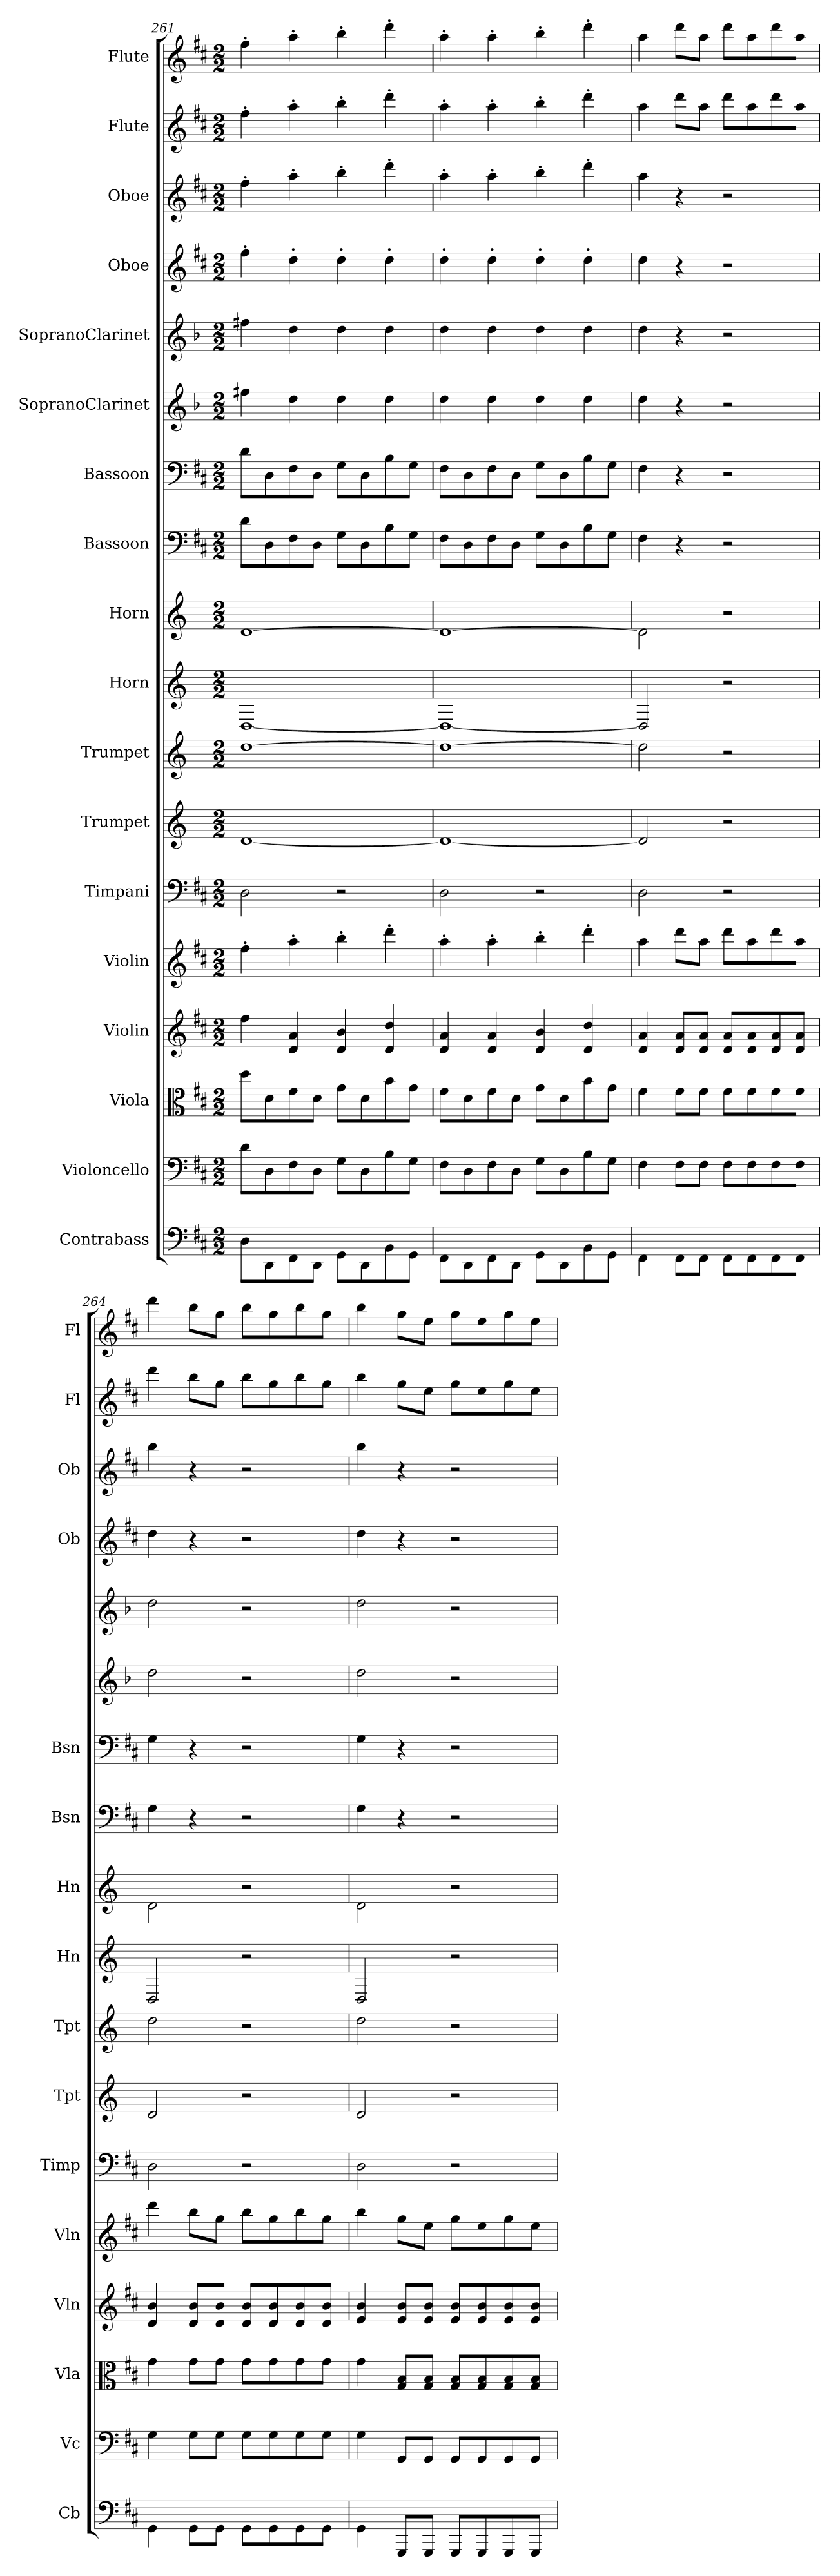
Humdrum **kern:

**kern	**kern	**kern	**kern	**kern	**kern	**kern	**kern	**kern	**kern	**kern	**kern	**kern	**kern	**kern	**kern	**kern	**kern
*part18	*part17	*part16	*part15	*part14	*part13	*part12	*part11	*part10	*part9	*part8	*part7	*part6	*part5	*part4	*part3	*part2	*part1
*staff18	*staff17	*staff16	*staff15	*staff14	*staff13	*staff12	*staff11	*staff10	*staff9	*staff8	*staff7	*staff6	*staff5	*staff4	*staff3	*staff2	*staff1
*I"Contrabass	*I"Violoncello	*I"Viola	*I"Violin	*I"Violin	*I"Timpani	*I"Trumpet	*I"Trumpet	*I"Horn	*I"Horn	*I"Bassoon	*I"Bassoon	*I"SopranoClarinet	*I"SopranoClarinet	*I"Oboe	*I"Oboe	*I"Flute	*I"Flute
*I'Cb	*I'Vc	*I'Vla	*I'Vln	*I'Vln	*I'Timp	*I'Tpt	*I'Tpt	*I'Hn	*I'Hn	*I'Bsn	*I'Bsn	*	*	*I'Ob	*I'Ob	*I'Fl	*I'Fl
*clefF4	*clefF4	*clefC3	*clefG2	*clefG2	*clefF4	*clefG2	*clefG2	*clefG2	*clefG2	*clefF4	*clefF4	*clefG2	*clefG2	*clefG2	*clefG2	*clefG2	*clefG2
*k[f#c#]	*k[f#c#]	*k[f#c#]	*k[f#c#]	*k[f#c#]	*k[f#c#]	*k[]	*k[]	*k[]	*k[]	*k[f#c#]	*k[f#c#]	*k[b-]	*k[b-]	*k[f#c#]	*k[f#c#]	*k[f#c#]	*k[f#c#]
*M2/2	*M2/2	*M2/2	*M2/2	*M2/2	*M2/2	*M2/2	*M2/2	*M2/2	*M2/2	*M2/2	*M2/2	*M2/2	*M2/2	*M2/2	*M2/2	*M2/2	*M2/2
=261	=261	=261	=261	=261	=261	=261	=261	=261	=261	=261	=261	=261	=261	=261	=261	=261	=261
8D\L	8d\L	8dd\L	4ff#\	4ff#'\	2D\	[1d/	[1dd\	[1D/	[1d\	8d\L	8d\L	4ff#X\	4ff#X\	4ff#'\	4ff#'\	4ff#'\	4ff#'\
8DD\	8D\	8d\	.	.	.	.	.	.	.	8D\	8D\	.	.	.	.	.	.
8FF#\	8F#\	8f#\	4d/ 4a/	4aa'\	.	.	.	.	.	8F#\	8F#\	4dd\	4dd\	4dd'\	4aa'\	4aa'\	4aa'\
8DD\J	8D\J	8d\J	.	.	.	.	.	.	.	8D\J	8D\J	.	.	.	.	.	.
8GG\L	8G\L	8g\L	4d/ 4b/	4bb'\	2r	.	.	.	.	8G\L	8G\L	4dd\	4dd\	4dd'\	4bb'\	4bb'\	4bb'\
8DD\	8D\	8d\	.	.	.	.	.	.	.	8D\	8D\	.	.	.	.	.	.
8BB\	8B\	8b\	4d/ 4dd/	4ddd'\	.	.	.	.	.	8B\	8B\	4dd\	4dd\	4dd'\	4ddd'\	4ddd'\	4ddd'\
8GG\J	8G\J	8g\J	.	.	.	.	.	.	.	8G\J	8G\J	.	.	.	.	.	.
=262	=262	=262	=262	=262	=262	=262	=262	=262	=262	=262	=262	=262	=262	=262	=262	=262	=262
8FF#\L	8F#\L	8f#\L	4d/ 4a/	4aa'\	2D\	1d/_	1dd\_	1D/_	1d\_	8F#\L	8F#\L	4dd\	4dd\	4dd'\	4aa'\	4aa'\	4aa'\
8DD\	8D\	8d\	.	.	.	.	.	.	.	8D\	8D\	.	.	.	.	.	.
8FF#\	8F#\	8f#\	4d/ 4a/	4aa'\	.	.	.	.	.	8F#\	8F#\	4dd\	4dd\	4dd'\	4aa'\	4aa'\	4aa'\
8DD\J	8D\J	8d\J	.	.	.	.	.	.	.	8D\J	8D\J	.	.	.	.	.	.
8GG\L	8G\L	8g\L	4d/ 4b/	4bb'\	2r	.	.	.	.	8G\L	8G\L	4dd\	4dd\	4dd'\	4bb'\	4bb'\	4bb'\
8DD\	8D\	8d\	.	.	.	.	.	.	.	8D\	8D\	.	.	.	.	.	.
8BB\	8B\	8b\	4d/ 4dd/	4ddd'\	.	.	.	.	.	8B\	8B\	4dd\	4dd\	4dd'\	4ddd'\	4ddd'\	4ddd'\
8GG\J	8G\J	8g\J	.	.	.	.	.	.	.	8G\J	8G\J	.	.	.	.	.	.
=263	=263	=263	=263	=263	=263	=263	=263	=263	=263	=263	=263	=263	=263	=263	=263	=263	=263
4FF#\	4F#\	4f#\	4d/ 4a/	4aa\	2D\	2d/]	2dd\]	2D/]	2d\]	4F#\	4F#\	4dd\	4dd\	4dd\	4aa\	4aa\	4aa\
8FF#\L	8F#\L	8f#\L	8d/ 8a/L	8ddd\L	.	.	.	.	.	4r	4r	4r	4r	4r	4r	8ddd\L	8ddd\L
8FF#\J	8F#\J	8f#\J	8d/ 8a/J	8aa\J	.	.	.	.	.	.	.	.	.	.	.	8aa\J	8aa\J
8FF#\L	8F#\L	8f#\L	8d/ 8a/L	8ddd\L	2r	2r	2r	2r	2r	2r	2r	2r	2r	2r	2r	8ddd\L	8ddd\L
8FF#\	8F#\	8f#\	8d/ 8a/	8aa\	.	.	.	.	.	.	.	.	.	.	.	8aa\	8aa\
8FF#\	8F#\	8f#\	8d/ 8a/	8ddd\	.	.	.	.	.	.	.	.	.	.	.	8ddd\	8ddd\
8FF#\J	8F#\J	8f#\J	8d/ 8a/J	8aa\J	.	.	.	.	.	.	.	.	.	.	.	8aa\J	8aa\J
=264	=264	=264	=264	=264	=264	=264	=264	=264	=264	=264	=264	=264	=264	=264	=264	=264	=264
4GG\	4G\	4g\	4d/ 4b/	4ddd\	2D\	2d/	2dd\	2D/	2d\	4G\	4G\	2dd\	2dd\	4dd\	4bb\	4ddd\	4ddd\
8GG\L	8G\L	8g\L	8d/ 8b/L	8bb\L	.	.	.	.	.	4r	4r	.	.	4r	4r	8bb\L	8bb\L
8GG\J	8G\J	8g\J	8d/ 8b/J	8gg\J	.	.	.	.	.	.	.	.	.	.	.	8gg\J	8gg\J
8GG\L	8G\L	8g\L	8d/ 8b/L	8bb\L	2r	2r	2r	2r	2r	2r	2r	2r	2r	2r	2r	8bb\L	8bb\L
8GG\	8G\	8g\	8d/ 8b/	8gg\	.	.	.	.	.	.	.	.	.	.	.	8gg\	8gg\
8GG\	8G\	8g\	8d/ 8b/	8bb\	.	.	.	.	.	.	.	.	.	.	.	8bb\	8bb\
8GG\J	8G\J	8g\J	8d/ 8b/J	8gg\J	.	.	.	.	.	.	.	.	.	.	.	8gg\J	8gg\J
=265	=265	=265	=265	=265	=265	=265	=265	=265	=265	=265	=265	=265	=265	=265	=265	=265	=265
4GG\	4G\	4g\	4e/ 4b/	4bb\	2D\	2d/	2dd\	2D/	2d\	4G\	4G\	2dd\	2dd\	4dd\	4bb\	4bb\	4bb\
8GGG/L	8GG/L	8G/ 8B/L	8e/ 8b/L	8gg\L	.	.	.	.	.	4r	4r	.	.	4r	4r	8gg\L	8gg\L
8GGG/J	8GG/J	8G/ 8B/J	8e/ 8b/J	8ee\J	.	.	.	.	.	.	.	.	.	.	.	8ee\J	8ee\J
8GGG/L	8GG/L	8G/ 8B/L	8e/ 8b/L	8gg\L	2r	2r	2r	2r	2r	2r	2r	2r	2r	2r	2r	8gg\L	8gg\L
8GGG/	8GG/	8G/ 8B/	8e/ 8b/	8ee\	.	.	.	.	.	.	.	.	.	.	.	8ee\	8ee\
8GGG/	8GG/	8G/ 8B/	8e/ 8b/	8gg\	.	.	.	.	.	.	.	.	.	.	.	8gg\	8gg\
8GGG/J	8GG/J	8G/ 8B/J	8e/ 8b/J	8ee\J	.	.	.	.	.	.	.	.	.	.	.	8ee\J	8ee\J
=	=	=	=	=	=	=	=	=	=	=	=	=	=	=	=	=	=
*-	*-	*-	*-	*-	*-	*-	*-	*-	*-	*-	*-	*-	*-	*-	*-	*-	*-
